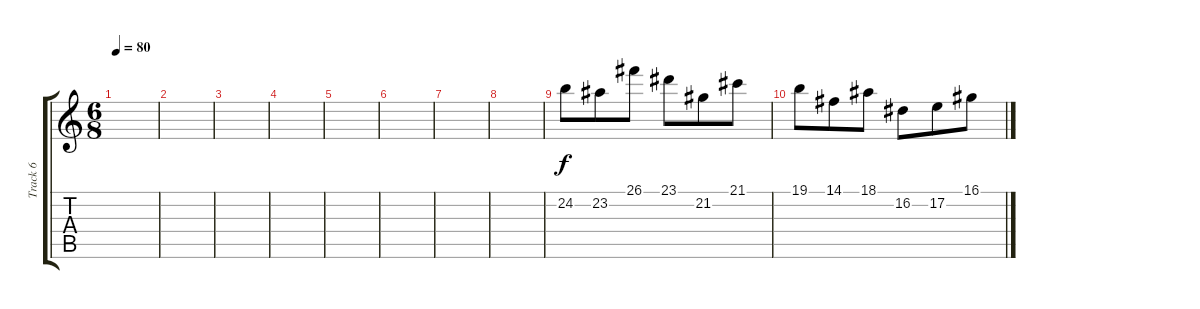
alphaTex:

\track ("Track 6" "Track 6") {instrument glockenspiel}
\staff {score tabs}
\tuning (E4 B3 G3 D3 A2 E2) {hide}
\ts (6 8)
\tempo 80
\clef g2
\ks c
|
|
|
|
|
|
|
|
24.2.8 23.2.8 26.1.8 23.1.8 21.2.8 21.1.8 |
19.1.8 14.1.8 18.1.8 16.2.8 17.2.8 16.1.8
